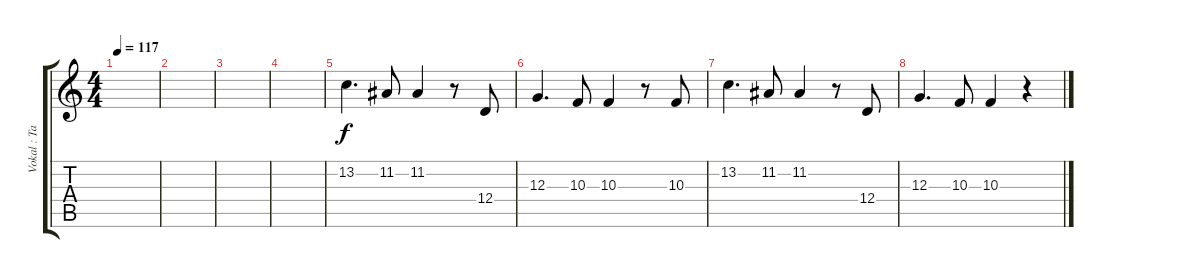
\track ("Vokal : Tainaka Ritsu - San" "Vokal : Ta") {instrument lead6voice}
\staff {score tabs}
\tuning (E4 B3 G3 D3 A2 E2) {hide}
\ts (4 4)
\tempo 117
\clef g2
\ks c
|
|
|
|
13.2.4{d} 11.2.8 11.2.4 r.8 12.4.8 |
12.3.4{d} 10.3.8 10.3.4 r.8 10.3.8 |
13.2.4{d} 11.2.8 11.2.4 r.8 12.4.8 |
12.3.4{d} 10.3.8 10.3.4 r.4
